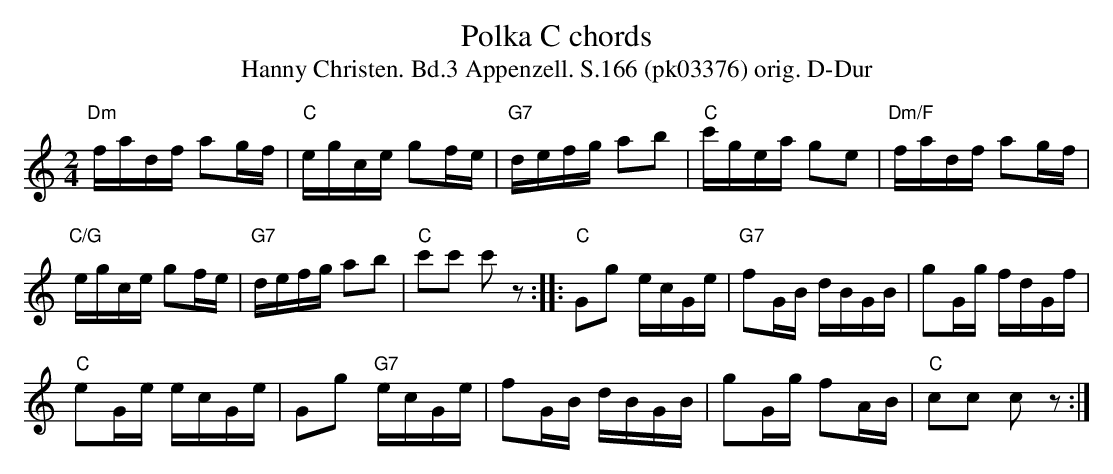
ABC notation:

X:1
T:Polka C chords
T:Hanny Christen. Bd.3 Appenzell. S.166 (pk03376) orig. D-Dur
M:2/4
L:1/16
K:Cmaj%%MIDI gchordon
"Dm"fadf a2gf | "C"egce g2fe | "G7"defg a2b2 | "C"c'gea g2e2 | "Dm/F"fadf a2gf |
"C/G"egce g2fe | "G7"defg a2b2 | "C"c'2c'2 c'2 z2:: "C"G2g2 ecGe | "G7"f2GB dBGB | g2Gg fdGf |
"C"e2Ge ecGe | G2g2 "G7"ecGe | f2GB dBGB | g2Gg f2AB | "C"c2c2 c2 z2 :|
